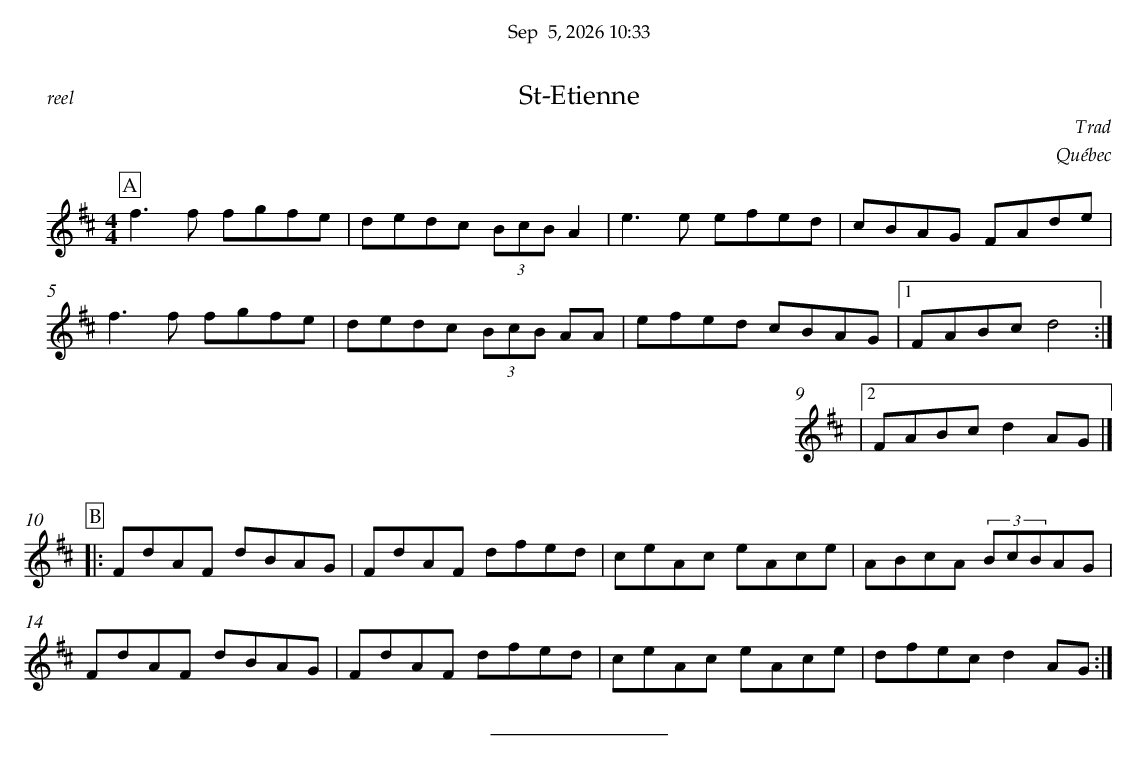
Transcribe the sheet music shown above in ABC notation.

X:1
T:St-Etienne
C:Trad
O:Québec
M:4/4
L:1/8
K:Dmaj
P:A
f3f fgfe | dedc (3BcB A2 | e3e efed | cBAG FAde |
f3f fgfe | dedc (3BcB AA | efed cBAG |1 FABc d4 :|
|2 FABc d2AG |]
%%vskip 0.5cm
P:B
|: FdAF dBAG | FdAF dfed | ceAc eAce | ABcA (3BcBAG |
FdAF dBAG | FdAF dfed | ceAc eAce | dfec d2AG :|
